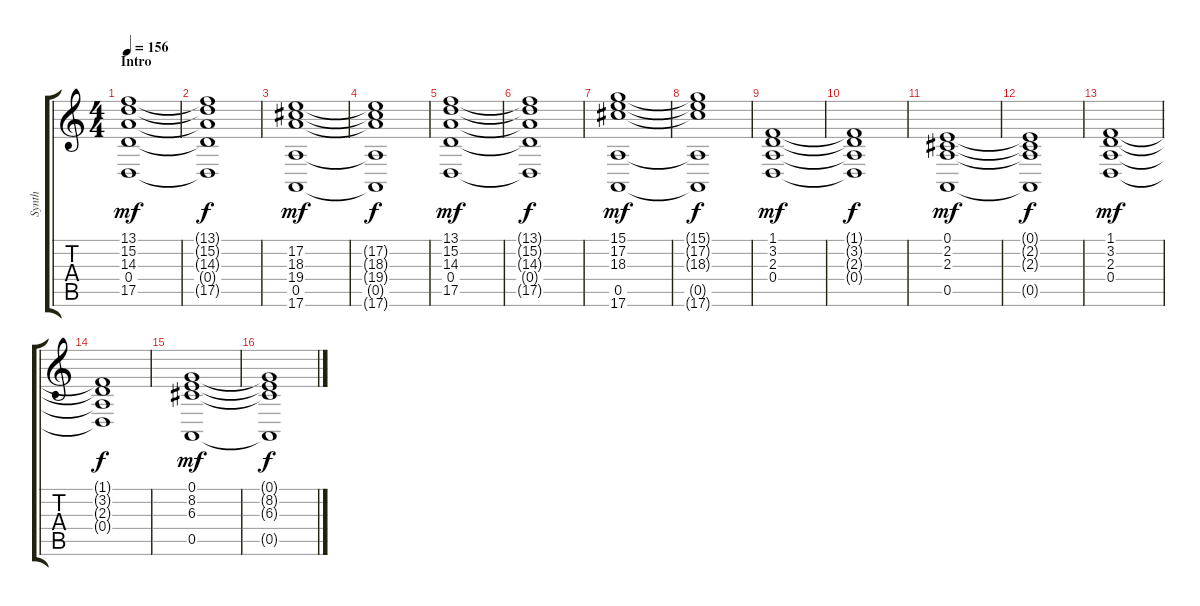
\track ("Synth" "Synth") {instrument synthstrings1}
\staff {score tabs}
\tuning (E4 B3 G3 D3 A2 E2) {hide}
\ts (4 4)
\section ("" "Intro")
\tempo 156
\clef g2
\ks c
(13.1 15.2 14.3 0.4 17.5).1{dy mf volume 10 instrument synthstrings1} |
(13.1{t} 15.2{t} 14.3{t} 0.4{t} 17.5{t}).1{dy f} |
(17.2 18.3 19.4 0.5 17.6).1{dy mf} |
(17.2{t} 18.3{t} 19.4{t} 0.5{t} 17.6{t}).1{dy f} |
(13.1 15.2 14.3 0.4 17.5).1{dy mf} |
(13.1{t} 15.2{t} 14.3{t} 0.4{t} 17.5{t}).1{dy f} |
(15.1 17.2 18.3 0.5 17.6).1{dy mf} |
(15.1{t} 17.2{t} 18.3{t} 0.5{t} 17.6{t}).1{dy f} |
(1.1 3.2 2.3 0.4).1{dy mf} |
(1.1{t} 3.2{t} 2.3{t} 0.4{t}).1{dy f} |
(0.1 2.2 2.3 0.5).1{dy mf} |
(0.1{t} 2.2{t} 2.3{t} 0.5{t}).1{dy f} |
(1.1 3.2 2.3 0.4).1{dy mf} |
(1.1{t} 3.2{t} 2.3{t} 0.4{t}).1{dy f} |
(0.1 8.2 6.3 0.5).1{dy mf} |
(0.1{t} 8.2{t} 6.3{t} 0.5{t}).1{dy f}
